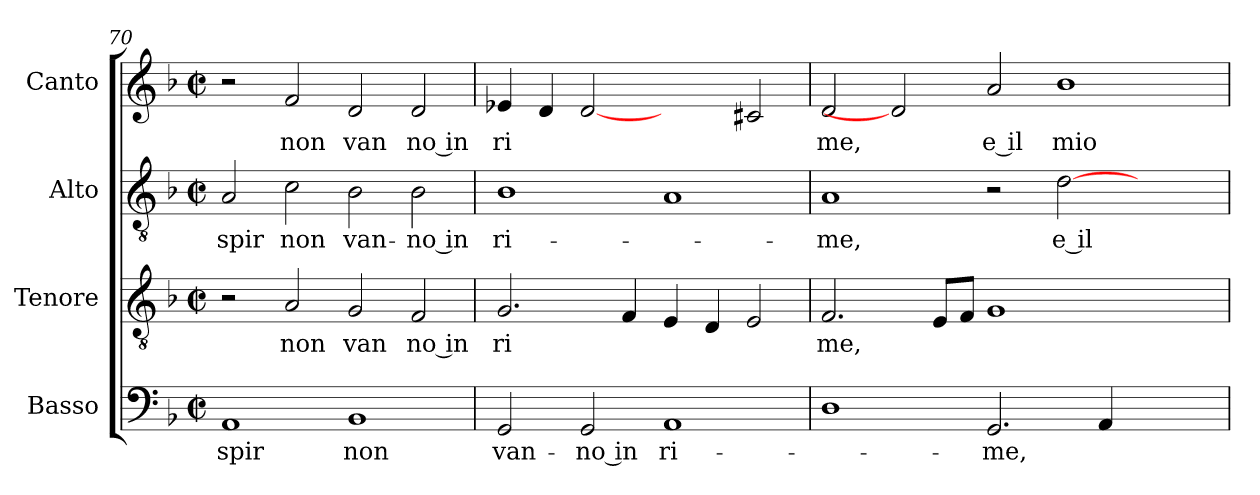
**kern	**text	**kern	**text	**kern	**text	**kern	**text
*part4	*part4	*part3	*part3	*part2	*part2	*part1	*part1
*staff4	*staff4	*staff3	*staff3	*staff2	*staff2	*staff1	*staff1
*I"Basso	*	*I"Tenore	*	*I"Alto	*	*I"Canto	*
*clefF4	*	*clefGv2	*	*clefGv2	*	*clefG2	*
*k[b-]	*	*k[b-]	*	*k[b-]	*	*k[b-]	*
*F:	*	*F:	*	*F:	*	*F:	*
*M2/2	*	*M2/2	*	*M2/2	*	*M2/2	*
*met(c|)	*	*met(c|)	*	*met(c|)	*	*met(c|)	*
=70	=70	=70	=70	=70	=70	=70	=70
!	!LO:LY:b:cj	!	!	!	!LO:LY:b:cj	!	!
1AA	-spir	2r	.	2A/	-spir	2r	.
!	!	!	!LO:LY:b:cj	!	!LO:LY:b:cj	!	!LO:LY:b:cj
.	.	2A/	non	2c\	non	2f/	non
!	!LO:LY:b:cj	!	!LO:LY:b:cj	!	!LO:LY:b:cj	!	!LO:LY:b:cj
1BB-	non	2G/	van	2B-\	van-	2d/	van
!	!	!	!LO:LY:b:rj	!	!LO:LY:b:rj	!	!LO:LY:b:rj
.	.	2F/	no in	2B-\	-no in	2d/	no in
=71	=71	=71	=71	=71	=71	=71	=71
!	!LO:LY:b:cj	!	!LO:LY:b:cj	!	!LO:LY:b:cj	!	!LO:LY:b:cj
2GG/	van-	2.G/	ri	1B-	ri-	4e-X/	ri
.	.	.	.	.	.	4d/	.
!	!LO:LY:b:rj	!	!	!	!	!	!
2GG/	-no in	.	.	.	.	[2d	.
.	.	4F/	.	.	.	.	.
!	!LO:LY:b:cj	!	!	!	!	!	!
1AA	ri-	4E/	.	1A	.	2ryy	.
.	.	4D/	.	.	.	.	.
.	.	2E/	.	.	.	2c#X/	.
!!LO:LB:g=z
=72	=72	=72	=72	=72	=72	=72	=72
!	!	!	!LO:LY:b	!	!LO:LY:b:cj	!	!LO:LY:b:cj
*^	*	*	*	*	*	*	*
1D	64ryy	.	2.F/	me,	1A	-me,	2d/	me,
.	1ryy	.	.	.	.	.	.	.
.	.	.	.	.	.	.	2d]	.
.	.	.	8E/L	.	.	.	.	.
.	.	.	8F/J	.	.	.	.	.
!	!	!LO:LY:b	!	!	!	!	!	!LO:LY:b:rj
2.GG/	.	-me,	1G	.	2r	.	2a/	e il
.	1ryy	.	.	.	.	.	.	.
!	!	!	!	!	!	!LO:LY:b:cj	!	!LO:LY:b:cj
.	.	.	.	.	[>2d\	e il	1b-	mio
4AA/	.	.	.	.	.	.	.	.
2ryy	.	.	2ryy	.	2ryy	.	.	.
.	4ryy	.	.	.	.	.	.	.
.	8...ryy	.	.	.	.	.	.	.
*v	*v	*	*	*	*	*	*	*
=	=	=	=	=	=	=	=
*-	*-	*-	*-	*-	*-	*-	*-
